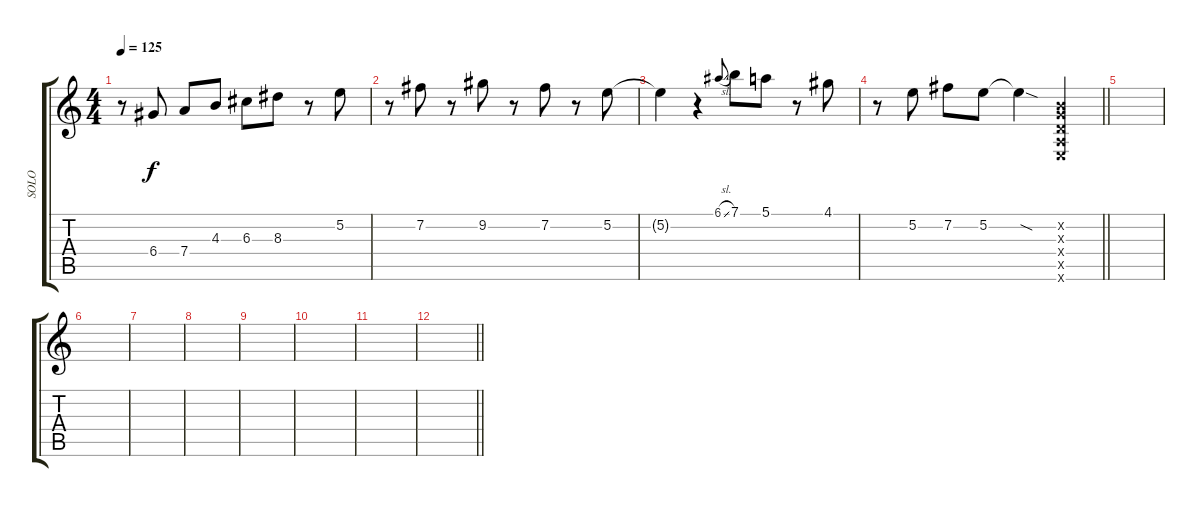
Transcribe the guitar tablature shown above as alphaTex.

\track ("SOLO" "SOLO") {instrument acousticguitarnylon}
\staff {score tabs}
\tuning (E4 B3 G3 D3 A2 E2) {hide}
\ts (4 4)
\tempo 125
\clef g2
\ks c
r.8{dy f} 6.4.8 7.4.8 4.3.8 6.3.8 8.3.8 r.8 5.2.8 |
r.8 7.2.8 r.8 9.2.8 r.8 7.2.8 r.8 5.2.8 |
5.2{t}.4 r.4 6.1{sl}.8{gr onbeat} 7.1.8 5.1.8 r.8 4.1.8 |
\barLineRight lightlight
r.8 5.2.8 7.2.8 5.2.8 5.2{sod t}.4 (0.2{x} 0.3{x} 0.4{x} 0.5{x} 0.6{x}).4 |
|
|
|
|
|
|
|
\barLineRight lightlight
